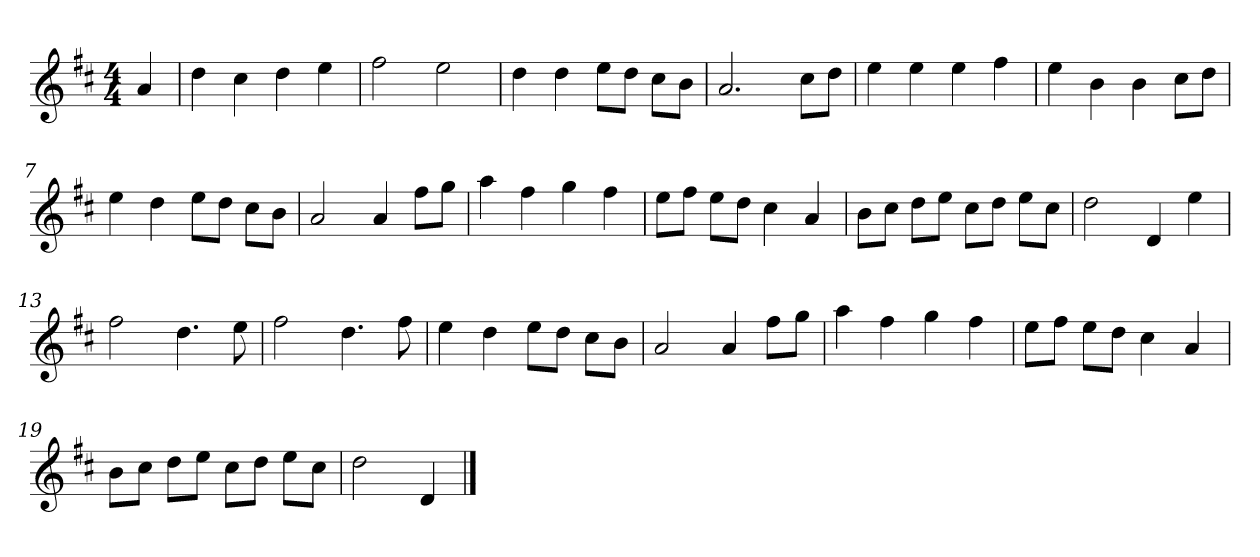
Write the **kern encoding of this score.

**kern
*part1
*staff1
*k[f#c#]
*M4/4
*MM120
=
4a
=1
4dd
4cc#
4dd
4ee
=2
2ff#
2ee
=3
4dd
4dd
8eeL
8ddJ
8cc#L
8bJ
=4
2.a
8cc#L
8ddJ
=5
4ee
4ee
4ee
4ff#
=6
4ee
4b
4b
8cc#L
8ddJ
=7
4ee
4dd
8eeL
8ddJ
8cc#L
8bJ
=8
2a
4a
8ff#L
8ggJ
=9
4aa
4ff#
4gg
4ff#
=10
8eeL
8ff#J
8eeL
8ddJ
4cc#
4a
=11
8bL
8cc#J
8ddL
8eeJ
8cc#L
8ddJ
8eeL
8cc#J
=12
2dd
4d
4ee
=13
2ff#
4.dd
8ee
=14
2ff#
4.dd
8ff#
=15
4ee
4dd
8eeL
8ddJ
8cc#L
8bJ
=16
2a
4a
8ff#L
8ggJ
=17
4aa
4ff#
4gg
4ff#
=18
8eeL
8ff#J
8eeL
8ddJ
4cc#
4a
=19
8bL
8cc#J
8ddL
8eeJ
8cc#L
8ddJ
8eeL
8cc#J
=20
2dd
4d
==
*-
